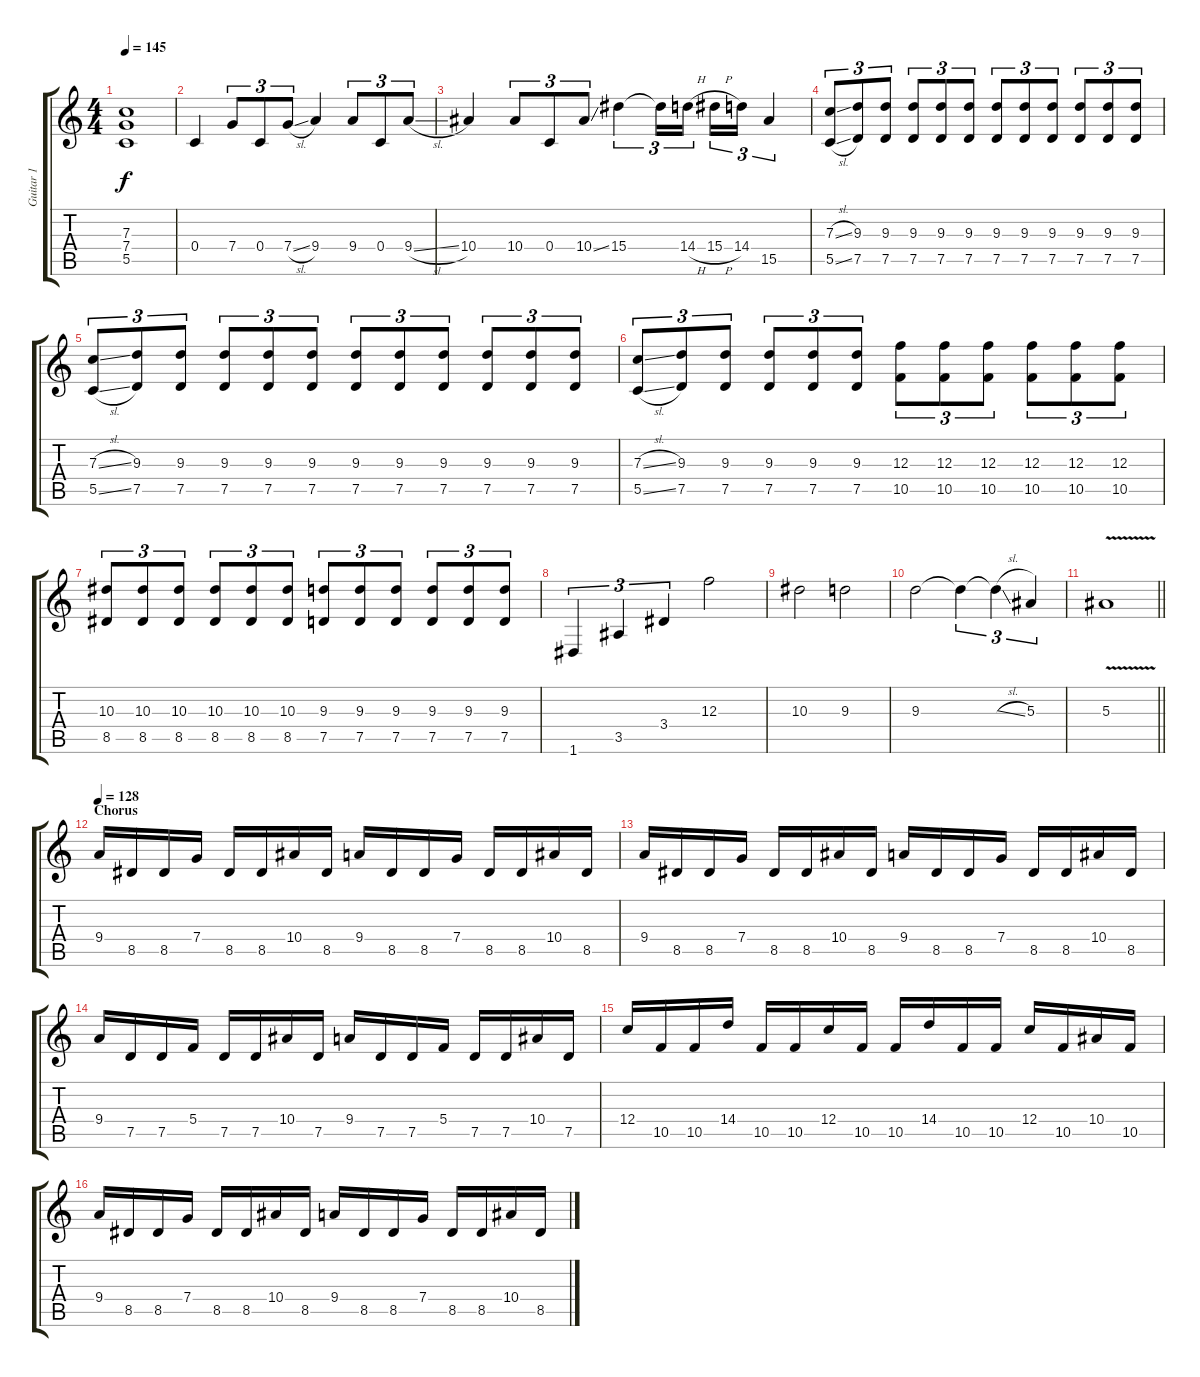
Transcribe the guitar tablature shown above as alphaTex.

\track ("Guitar 1" "Guitar 1") {instrument distortionguitar}
\staff {score tabs}
\tuning (D4 A3 F3 C3 G2 D2) {hide}
\ts (4 4)
\tempo 145
\clef g2
\ks c
(7.3{t} 7.4{t} 5.5{t}).1{dy f} |
0.4.4 7.4.8{tu (3 2)} 0.4.8{tu (3 2)} 7.4{sl}.8{tu (3 2)} 9.4.4 9.4.8{tu (3 2)} 0.4.8{tu (3 2)} 9.4{sl}.8{tu (3 2)} |
10.4.4 10.4.8{tu (3 2)} 0.4.8{tu (3 2)} 10.4{ss}.8{tu (3 2)} 15.4.4{tu (3 2)} 15.4{t}.16{tu (3 2)} 14.4{h}.16{tu (3 2)} 15.4{h}.16{tu (3 2)} 14.4.16{tu (3 2)} 15.5.4{tu (3 2)} |
(7.3{sl} 5.5{sl}).8{tu (3 2)} (9.3 7.5).8{tu (3 2)} (9.3 7.5).8{tu (3 2)} (9.3 7.5).8{tu (3 2)} (9.3 7.5).8{tu (3 2)} (9.3 7.5).8{tu (3 2)} (9.3 7.5).8{tu (3 2)} (9.3 7.5).8{tu (3 2)} (9.3 7.5).8{tu (3 2)} (9.3 7.5).8{tu (3 2)} (9.3 7.5).8{tu (3 2)} (9.3 7.5).8{tu (3 2)} |
(7.3{sl} 5.5{sl}).8{tu (3 2)} (9.3 7.5).8{tu (3 2)} (9.3 7.5).8{tu (3 2)} (9.3 7.5).8{tu (3 2)} (9.3 7.5).8{tu (3 2)} (9.3 7.5).8{tu (3 2)} (9.3 7.5).8{tu (3 2)} (9.3 7.5).8{tu (3 2)} (9.3 7.5).8{tu (3 2)} (9.3 7.5).8{tu (3 2)} (9.3 7.5).8{tu (3 2)} (9.3 7.5).8{tu (3 2)} |
(7.3{sl} 5.5{sl}).8{tu (3 2)} (9.3 7.5).8{tu (3 2)} (9.3 7.5).8{tu (3 2)} (9.3 7.5).8{tu (3 2)} (9.3 7.5).8{tu (3 2)} (9.3 7.5).8{tu (3 2)} (12.3 10.5).8{tu (3 2)} (12.3 10.5).8{tu (3 2)} (12.3 10.5).8{tu (3 2)} (12.3 10.5).8{tu (3 2)} (12.3 10.5).8{tu (3 2)} (12.3 10.5).8{tu (3 2)} |
(10.3 8.5).8{tu (3 2)} (10.3 8.5).8{tu (3 2)} (10.3 8.5).8{tu (3 2)} (10.3 8.5).8{tu (3 2)} (10.3 8.5).8{tu (3 2)} (10.3 8.5).8{tu (3 2)} (9.3 7.5).8{tu (3 2)} (9.3 7.5).8{tu (3 2)} (9.3 7.5).8{tu (3 2)} (9.3 7.5).8{tu (3 2)} (9.3 7.5).8{tu (3 2)} (9.3 7.5).8{tu (3 2)} |
1.6.4{tu (3 2)} 3.5.4{tu (3 2)} 3.4.4{tu (3 2)} 12.3.2 |
10.3.2 9.3.2 |
9.3.2 9.3{t}.4{tu (3 2)} 9.3{sl t}.4{tu (3 2)} 5.3.4{tu (3 2)} |
\barLineRight lightlight
5.3{v}.1 |
\section ("" "Chorus")
\tempo 128
9.4.16 8.5.16 8.5.16 7.4.16 8.5.16 8.5.16 10.4.16 8.5.16 9.4.16 8.5.16 8.5.16 7.4.16 8.5.16 8.5.16 10.4.16 8.5.16 |
9.4.16 8.5.16 8.5.16 7.4.16 8.5.16 8.5.16 10.4.16 8.5.16 9.4.16 8.5.16 8.5.16 7.4.16 8.5.16 8.5.16 10.4.16 8.5.16 |
9.4.16 7.5.16 7.5.16 5.4.16 7.5.16 7.5.16 10.4.16 7.5.16 9.4.16 7.5.16 7.5.16 5.4.16 7.5.16 7.5.16 10.4.16 7.5.16 |
12.4.16 10.5.16 10.5.16 14.4.16 10.5.16 10.5.16 12.4.16 10.5.16 10.5.16 14.4.16 10.5.16 10.5.16 12.4.16 10.5.16 10.4.16 10.5.16 |
9.4.16 8.5.16 8.5.16 7.4.16 8.5.16 8.5.16 10.4.16 8.5.16 9.4.16 8.5.16 8.5.16 7.4.16 8.5.16 8.5.16 10.4.16 8.5.16
